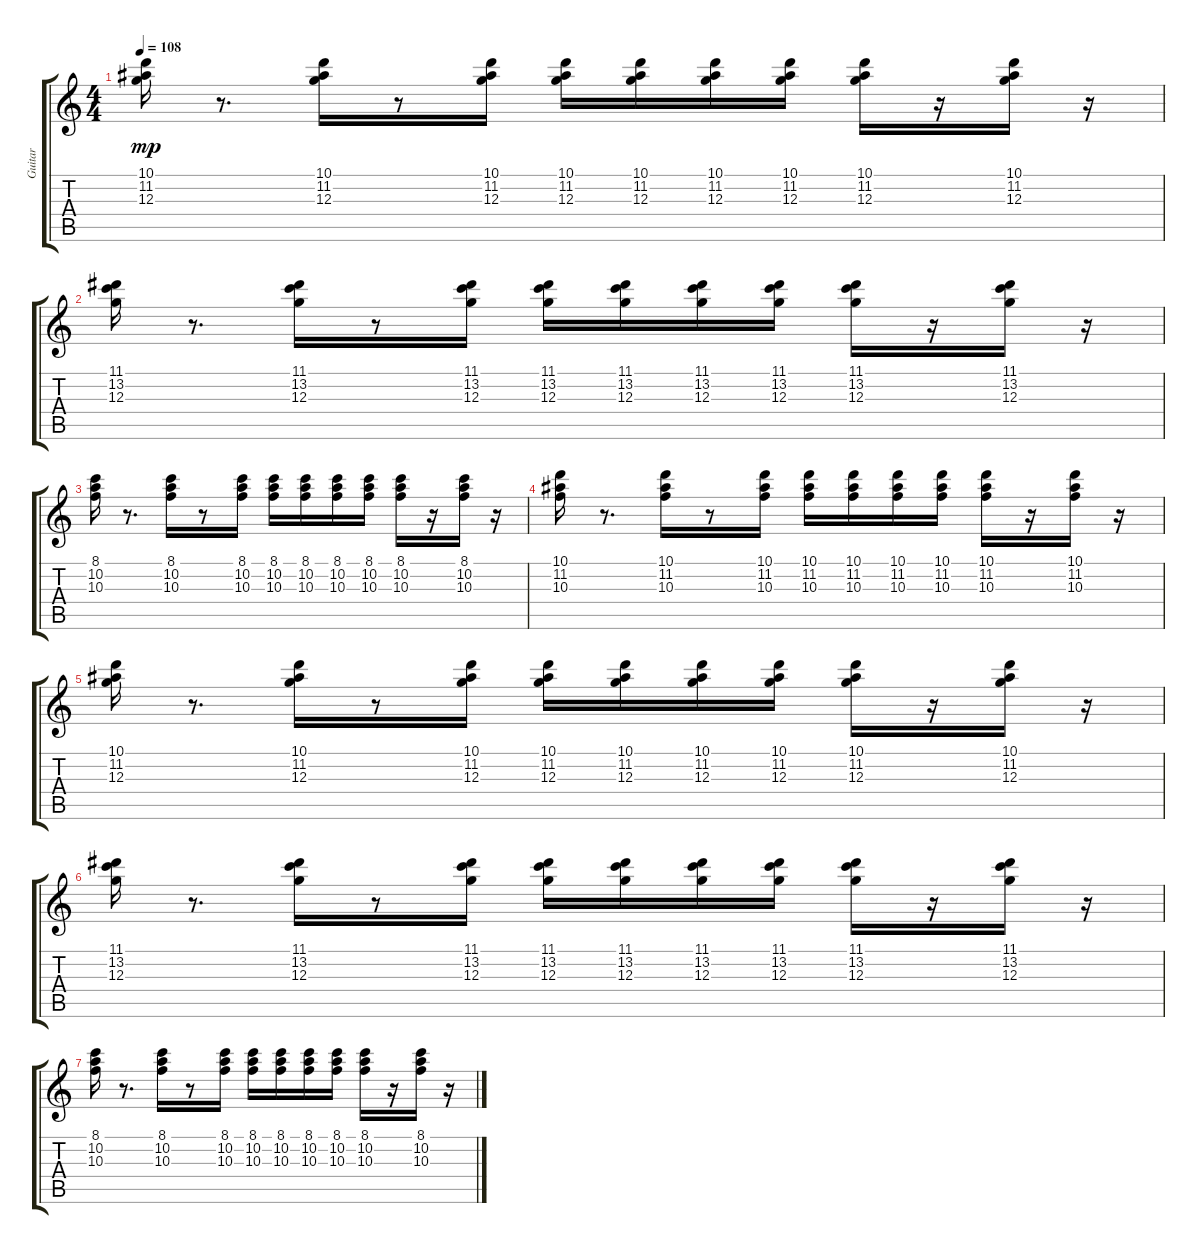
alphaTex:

\track ("Guitar" "Guitar") {instrument electricguitarmuted}
\staff {score tabs}
\tuning (E4 B3 G3 D3 A2 E2) {hide}
\ts (4 4)
\tempo 108
\clef g2
\ks c
(10.1 11.2 12.3).16{dy mp balance 5} r.8{d} (10.1 11.2 12.3).16 r.8 (10.1 11.2 12.3).16 (10.1 11.2 12.3).16{balance 11} (10.1 11.2 12.3).16 (10.1 11.2 12.3).16 (10.1 11.2 12.3).16{balance 4} (10.1 11.2 12.3).16 r.16 (10.1 11.2 12.3).16{balance 8} r.16 |
(11.1 13.2 12.3).16{balance 5} r.8{d} (11.1 13.2 12.3).16 r.8 (11.1 13.2 12.3).16 (11.1 13.2 12.3).16{balance 11} (11.1 13.2 12.3).16 (11.1 13.2 12.3).16 (11.1 13.2 12.3).16{balance 4} (11.1 13.2 12.3).16 r.16 (11.1 13.2 12.3).16{balance 8} r.16 |
(8.1 10.2 10.3).16{balance 5} r.8{d} (8.1 10.2 10.3).16 r.8 (8.1 10.2 10.3).16 (8.1 10.2 10.3).16{balance 11} (8.1 10.2 10.3).16 (8.1 10.2 10.3).16 (8.1 10.2 10.3).16{balance 4} (8.1 10.2 10.3).16 r.16 (8.1 10.2 10.3).16{balance 8} r.16 |
(10.1 11.2 10.3).16{balance 5} r.8{d} (10.1 11.2 10.3).16 r.8 (10.1 11.2 10.3).16 (10.1 11.2 10.3).16{balance 11} (10.1 11.2 10.3).16 (10.1 11.2 10.3).16 (10.1 11.2 10.3).16{balance 4} (10.1 11.2 10.3).16 r.16 (10.1 11.2 10.3).16{balance 8} r.16 |
(10.1 11.2 12.3).16{balance 5} r.8{d} (10.1 11.2 12.3).16 r.8 (10.1 11.2 12.3).16 (10.1 11.2 12.3).16{balance 11} (10.1 11.2 12.3).16 (10.1 11.2 12.3).16 (10.1 11.2 12.3).16{balance 4} (10.1 11.2 12.3).16 r.16 (10.1 11.2 12.3).16{balance 8} r.16 |
(11.1 13.2 12.3).16{balance 5} r.8{d} (11.1 13.2 12.3).16 r.8 (11.1 13.2 12.3).16 (11.1 13.2 12.3).16{balance 11} (11.1 13.2 12.3).16 (11.1 13.2 12.3).16 (11.1 13.2 12.3).16{balance 4} (11.1 13.2 12.3).16 r.16 (11.1 13.2 12.3).16{balance 8} r.16 |
(8.1 10.2 10.3).16{balance 5} r.8{d} (8.1 10.2 10.3).16 r.8 (8.1 10.2 10.3).16 (8.1 10.2 10.3).16{balance 11} (8.1 10.2 10.3).16 (8.1 10.2 10.3).16 (8.1 10.2 10.3).16{balance 4} (8.1 10.2 10.3).16 r.16 (8.1 10.2 10.3).16{balance 8} r.16
